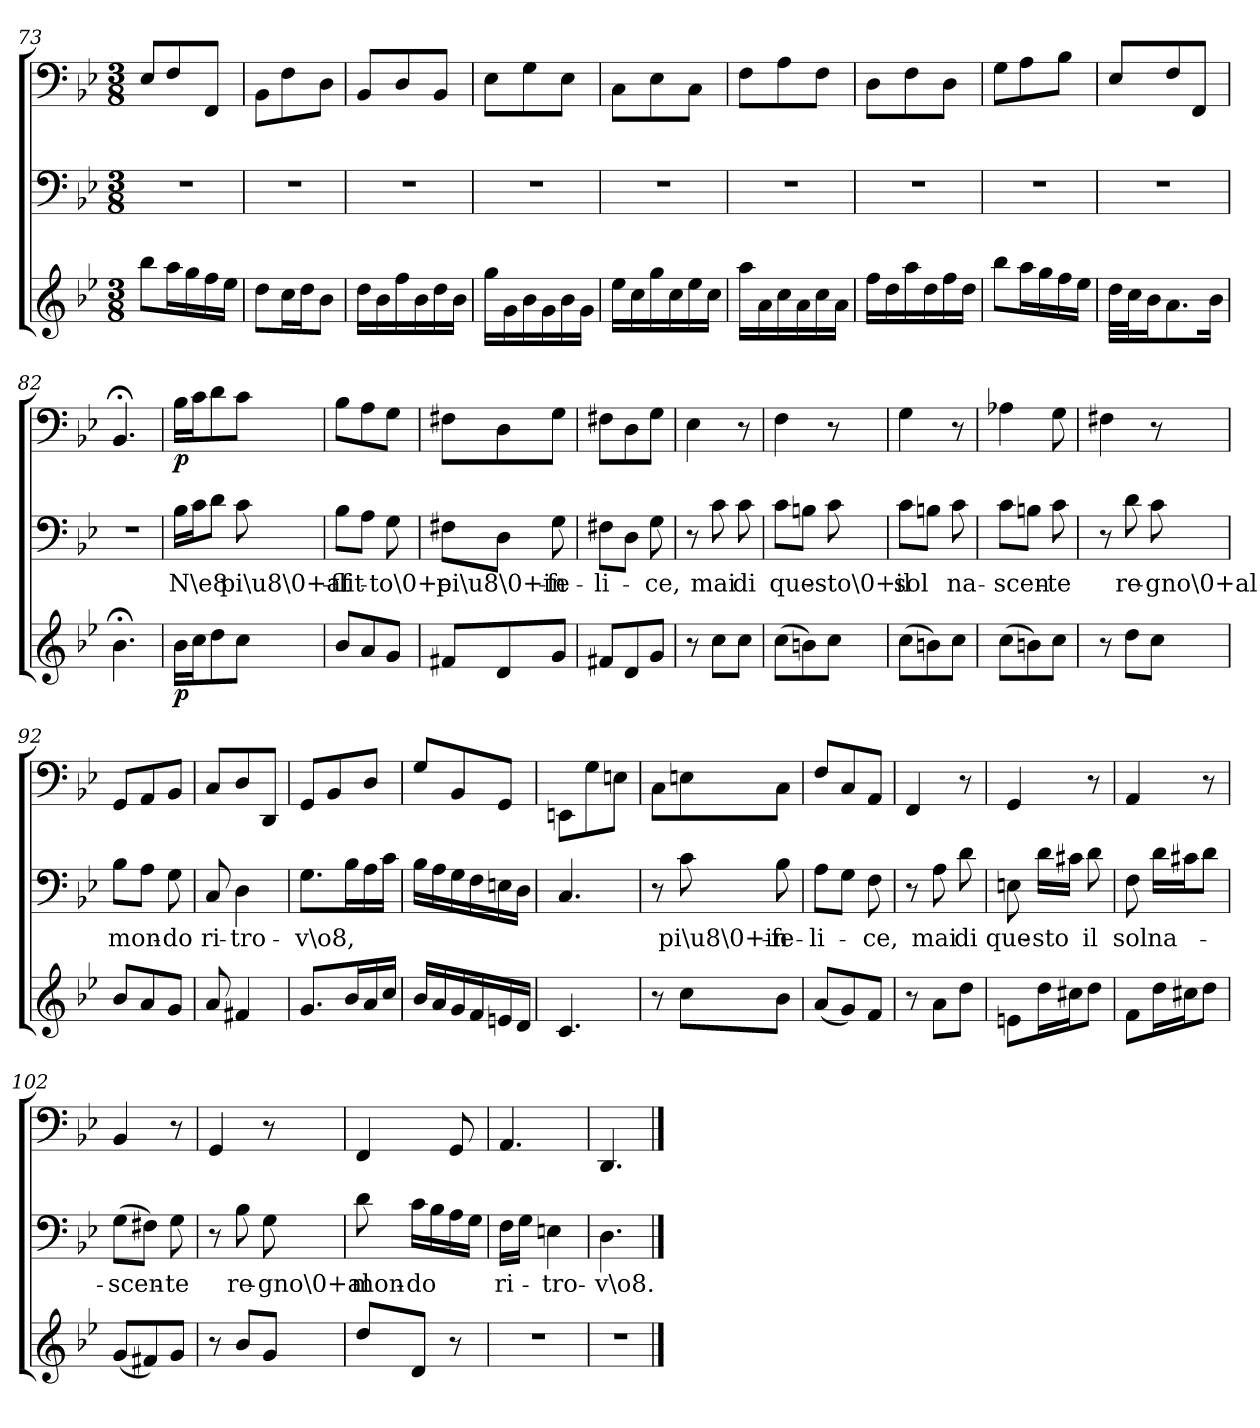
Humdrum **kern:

**kern	**dynam	**kern	**text	**kern	**dynam
*part3	*part3	*part2	*part2	*part1	*part1
*staff3	*staff3	*staff2	*staff2	*staff1	*staff1
*clefG2	*	*clefF4	*	*clefF4	*
*k[b-e-]	*	*k[b-e-]	*	*k[b-e-]	*
*B-:	*	*B-:	*	*B-:	*
*M3/8	*	*M3/8	*	*M3/8	*
=73	=73	=73	=73	=73	=73
8bb-\L	.	4.r	.	8E-/L	.
16aa\L	.	.	.	8F/	.
16gg\	.	.	.	.	.
16ff\	.	.	.	8FF/J	.
16ee-\JJ	.	.	.	.	.
=74	=74	=74	=74	=74	=74
8dd\L	.	4.r	.	8BB-\L	.
16cc\L	.	.	.	8F\	.
16dd\J	.	.	.	.	.
8b-\J	.	.	.	8D\J	.
=75	=75	=75	=75	=75	=75
16dd\LL	.	4.r	.	8BB-/L	.
16b-\	.	.	.	.	.
16ff\	.	.	.	8D/	.
16b-\	.	.	.	.	.
16dd\	.	.	.	8BB-/J	.
16b-\JJ	.	.	.	.	.
=76	=76	=76	=76	=76	=76
16gg\LL	.	4.r	.	8E-\L	.
16g\	.	.	.	.	.
16b-\	.	.	.	8G\	.
16g\	.	.	.	.	.
16b-\	.	.	.	8E-\J	.
16g\JJ	.	.	.	.	.
=77	=77	=77	=77	=77	=77
16ee-\LL	.	4.r	.	8C\L	.
16cc\	.	.	.	.	.
16gg\	.	.	.	8E-\	.
16cc\	.	.	.	.	.
16ee-\	.	.	.	8C\J	.
16cc\JJ	.	.	.	.	.
=78	=78	=78	=78	=78	=78
16aa\LL	.	4.r	.	8F\L	.
16a\	.	.	.	.	.
16cc\	.	.	.	8A\	.
16a\	.	.	.	.	.
16cc\	.	.	.	8F\J	.
16a\JJ	.	.	.	.	.
=79	=79	=79	=79	=79	=79
16ff\LL	.	4.r	.	8D\L	.
16dd\	.	.	.	.	.
16aa\	.	.	.	8F\	.
16dd\	.	.	.	.	.
16ff\	.	.	.	8D\J	.
16dd\JJ	.	.	.	.	.
=80	=80	=80	=80	=80	=80
8bb-\L	.	4.r	.	8G\L	.
16aa\L	.	.	.	8A\	.
16gg\	.	.	.	.	.
16ff\	.	.	.	8B-\J	.
16ee-\JJ	.	.	.	.	.
=81	=81	=81	=81	=81	=81
32dd\LLL	.	4.r	.	8E-/L	.
32cc\J	.	.	.	.	.
16b-\J	.	.	.	.	.
8.a\	.	.	.	8F/	.
.	.	.	.	8FF/J	.
16b-\Jk	.	.	.	.	.
=82	=82	=82	=82	=82	=82
4.b-;<\	.	4.r	.	4.BB-;</	.
=83	=83	=83	=83	=83	=83
16b-\LL	p	16B-\LL	N\e8	16B-\LL	p
16cc\J	.	16c\J	.	16c\J	.
8dd\	.	8d\J	.	8d\	.
8cc\J	.	8c\	pi\u8\0+af-	8c\J	.
=84	=84	=84	=84	=84	=84
8b-/L	.	8B-\L	-flit-	8B-\L	.
8a/	.	8A\J	.	8A\	.
8g/J	.	8G\	-to\0+e	8G\J	.
=85	=85	=85	=85	=85	=85
8f#X/L	.	8F#X\L	pi\u8\0+in-	8F#X\L	.
8d/	.	8D\J	.	8D\	.
8g/J	.	8G\	-fe-	8G\J	.
=86	=86	=86	=86	=86	=86
8f#X/L	.	8F#X\L	-li-	8F#X\L	.
8d/	.	8D\J	.	8D\	.
8g/J	.	8G\	-ce,	8G\J	.
=87	=87	=87	=87	=87	=87
8r	.	8r	.	4E-\	.
8cc\L	.	8c\	mai	.	.
8cc\J	.	8c\	di	8r	.
=88	=88	=88	=88	=88	=88
(8cc\L	.	8c\L	que-	4F\	.
8bn\)	.	8Bn\J	.	.	.
8cc\J	.	8c\	-sto\0+il	8r	.
=89	=89	=89	=89	=89	=89
(8cc\L	.	8c\L	sol	4G\	.
8bn\)	.	8Bn\J	.	.	.
8cc\J	.	8c\	na-	8r	.
=90	=90	=90	=90	=90	=90
(8cc\L	.	8c\L	-scen-	4A-X\	.
8bn\)	.	8Bn\J	.	.	.
8cc\J	.	8c\	-te	8G\	.
=91	=91	=91	=91	=91	=91
8r	.	8r	.	4F#X\	.
8dd\L	.	8d\	re-	.	.
8cc\J	.	8c\	-gno\0+al	8r	.
=92	=92	=92	=92	=92	=92
8b-/L	.	8B-\L	mon-	8GG/L	.
8a/	.	8A\J	.	8AA/	.
8g/J	.	8G\	-do	8BB-/J	.
=93	=93	=93	=93	=93	=93
8a/	.	8C/	ri-	8C/L	.
4f#X/	.	4D\	-tro-	8D/	.
.	.	.	.	8DD/J	.
=94	=94	=94	=94	=94	=94
8.g/L	.	8.G\L	-v\o8,	8GG/L	.
.	.	.	.	8BB-/	.
16b-/L	.	16B-\L	.	.	.
16a/	.	16A\	.	8D/J	.
16cc/JJ	.	16c\JJ	.	.	.
=95	=95	=95	=95	=95	=95
16b-/LL	.	16B-\LL	.	8G/L	.
16a/	.	16A\	.	.	.
16g/	.	16G\	.	8BB-/	.
16f/	.	16F\	.	.	.
16en/	.	16En\	.	8GG/J	.
16d/JJ	.	16D\JJ	.	.	.
=96	=96	=96	=96	=96	=96
4.c/	.	4.C/	.	8EEn\L	.
.	.	.	.	8G\	.
.	.	.	.	8En\J	.
=97	=97	=97	=97	=97	=97
8r	.	8r	.	8C\L	.
8cc\L	.	8c\	pi\u8\0+in-	8En\	.
8b-\J	.	8B-\	-fe-	8C\J	.
=98	=98	=98	=98	=98	=98
(8a/L	.	8A\L	-li-	8F/L	.
8g/)	.	8G\J	.	8C/	.
8f/J	.	8F\	-ce,	8AA/J	.
=99	=99	=99	=99	=99	=99
8r	.	8r	.	4FF/	.
8a\L	.	8A\	mai	.	.
8dd\J	.	8d\	di	8r	.
=100	=100	=100	=100	=100	=100
8en\L	.	8En\	que-	4GG/	.
16dd\L	.	16d\LL	-sto	.	.
16cc#X\J	.	16c#X\JJ	.	.	.
8dd\J	.	8d\	il	8r	.
=101	=101	=101	=101	=101	=101
8f\L	.	8F\	sol	4AA/	.
16dd\L	.	16d\LL	na-	.	.
16cc#X\J	.	16c#X\J	.	.	.
8dd\J	.	8d\J	.	8r	.
=102	=102	=102	=102	=102	=102
(8g/L	.	(8G\L	-scen-	4BB-/	.
8f#X/)	.	8F#X\J)	.	.	.
8g/J	.	8G\	-te	8r	.
=103	=103	=103	=103	=103	=103
8r	.	8r	.	4GG/	.
8b-/L	.	8B-\	re-	.	.
8g/J	.	8G\	-gno\0+al	8r	.
=104	=104	=104	=104	=104	=104
8dd/L	.	8d\	mon-	4FF/	.
8d/J	.	16c\LL	-do	.	.
.	.	16B-\	.	.	.
8r	.	16A\	.	8GG/	.
.	.	16G\JJ	.	.	.
=105	=105	=105	=105	=105	=105
4.r	.	16F\LL	ri-	4.AA/	.
.	.	16G\JJ	.	.	.
.	.	4En\	-tro-	.	.
=106	=106	=106	=106	=106	=106
4.r	.	4.D\	-v\o8.	4.DD/	.
==	==	==	==	==	==
*-	*-	*-	*-	*-	*-
